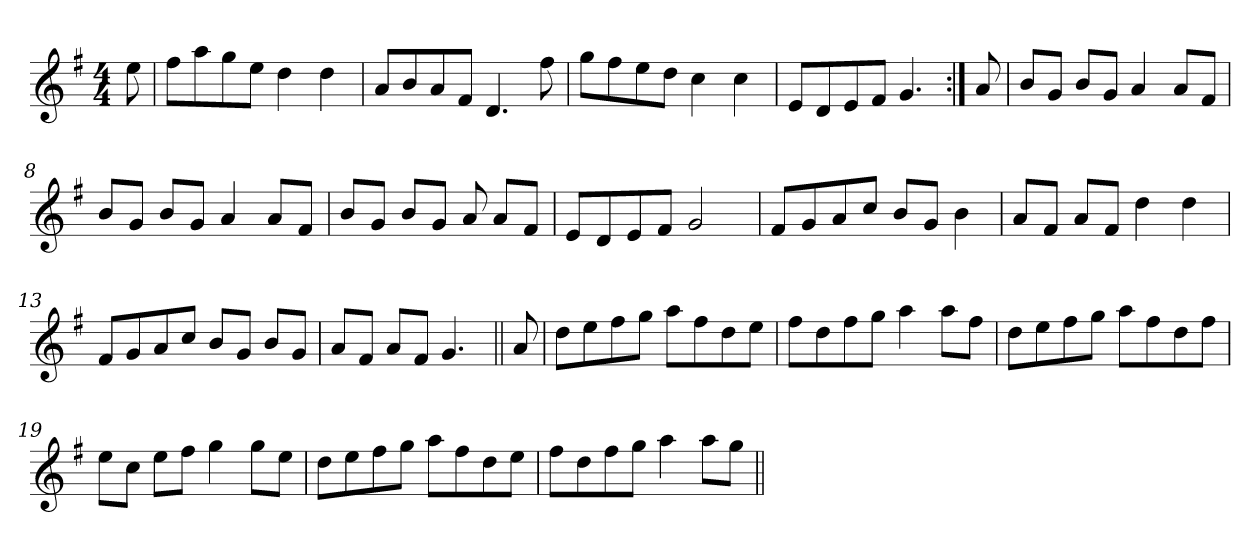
**kern
*part1
*staff1
*clefG2
*k[f#]
*G:
*M4/4
=1
8ee\
=2
8ff#\L
8aa\
8gg\
8ee\J
4dd\
4dd\
=3
8a/L
8b/
8a/
8f#/J
4.d/
8ff#\
=4
8gg\L
8ff#\
8ee\
8dd\J
4cc\
4cc\
=5
8e/L
8d/
8e/
8f#/J
4.g/
!!LO:LB:g=z
=6:|!
8a/
=7
8b/L
8g/J
8b/L
8g/J
4a/
8a/L
8f#/J
=8
8b/L
8g/J
8b/L
8g/J
4a/
8a/L
8f#/J
=9
8b/L
8g/J
8b/L
8g/J
8a/
8a/L
8f#/J
=10
8e/L
8d/
8e/
8f#/J
2g/
=11
8f#/L
8g/
8a/
8cc/J
8b/L
8g/J
4b\
!!LO:LB:g=z
=12
8a/L
8f#/J
8a/L
8f#/J
4dd\
4dd\
=13
8f#/L
8g/
8a/
8cc/J
8b/L
8g/J
8b/L
8g/J
=14
8a/L
8f#/J
8a/L
8f#/J
4.g/
=15||
8a/
=16
8dd\L
8ee\
8ff#\
8gg\J
8aa\L
8ff#\
8dd\
8ee\J
=17
8ff#\L
8dd\
8ff#\
8gg\J
4aa\
8aa\L
8ff#\J
!!LO:LB:g=z
=18
8dd\L
8ee\
8ff#\
8gg\J
8aa\L
8ff#\
8dd\
8ff#\J
=19
8ee\L
8cc\J
8ee\L
8ff#\J
4gg\
8gg\L
8ee\J
=20
8dd\L
8ee\
8ff#\
8gg\J
8aa\L
8ff#\
8dd\
8ee\J
=21
8ff#\L
8dd\
8ff#\
8gg\J
4aa\
8aa\L
8gg\J
=||
*-
